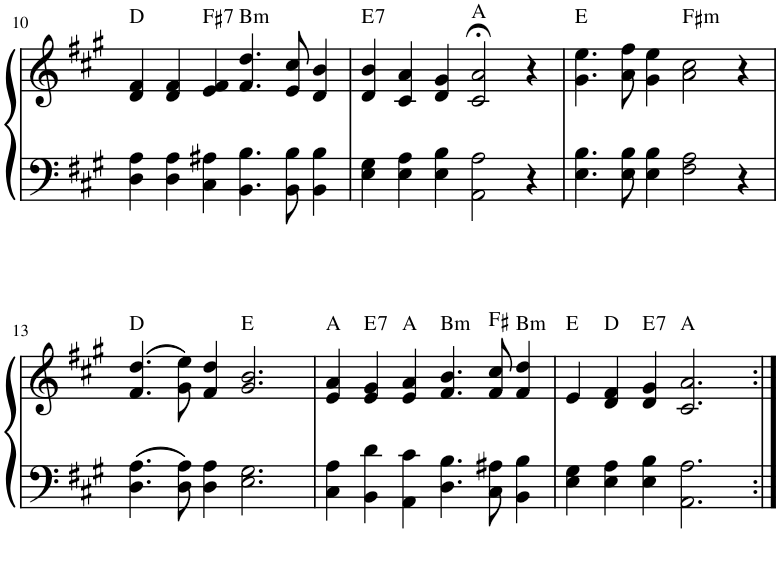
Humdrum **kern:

**kern	**kern	**harte
*part1	*part1	*part1
*staff2	*staff1	*
*I"Piano	*	*
*I'Pno.	*	*
!!LO:PB:g=z
*clefF4	*clefG2	*
*k[f#c#g#]	*k[f#c#g#]	*
*M6/4	*M6/4	*
=10	=10	=10
4D\ 4A\	4d/ 4f#/	D:maj
4D\ 4A\	4d/ 4f#/	.
!	!	!LO:H:kt=7
4C#\ 4A#X\	4e/ 4f#/	F#:7
!	!	!LO:H:kt=m
4.BB\ 4.B\	4.f#/ 4.dd/	B:min
8BB\ 8B\	8e/ 8cc#/	.
4BB\ 4B\	4d/ 4b/	.
=11	=11	=11
!	!	!LO:H:kt=7
4E\ 4G#\	4d/ 4b/	E:7
4E\ 4A\	4c#/ 4a/	.
4E\ 4B\	4d/ 4g#/	.
2AA\ 2A\	2c#/;< 2a/;<	A:maj
4r	4r	.
=12	=12	=12
4.E\ 4.B\	4.g#\ 4.ee\	E:maj
8E\ 8B\	8a\ 8ff#\	.
4E\ 4B\	4g#\ 4ee\	.
!	!	!LO:H:kt=m
2F#\ 2A\	2a\ 2cc#\	F#:min
4r	4r	.
!!LO:LB:g=z
=13	=13	=13
4.D\ 4.A\	(4.f#/ 4.dd/	D:maj
8D\ 8A\	8g#\ 8ee\)	.
4D\ 4A\	4f#/ 4dd/	.
2.E\ 2.G#\	2.g#/ 2.b/	E:maj
=14	=14	=14
4C#\ 4A\	4e/ 4a/	A:maj
!	!	!LO:H:kt=7
4BB\ 4d\	4e/ 4g#/	E:7
4AA\ 4c#\	4e/ 4a/	A:maj
!	!	!LO:H:kt=m
4.D\ 4.B\	4.f#/ 4.b/	B:min
8C#\ 8A#X\	8f#/ 8cc#/	F#:maj
!	!	!LO:H:kt=m
4BB\ 4B\	4f#/ 4dd/	B:min
=15	=15	=15
4E\ 4G#\	4e/	E:maj
4E\ 4A\	4d/ 4f#/	D:maj
!	!	!LO:H:kt=7
4E\ 4B\	4d/ 4g#/	E:7
2.AA\ 2.A\	2.c#/ 2.a/	A:maj
=:|!	=:|!	=:|!
*-	*-	*-
